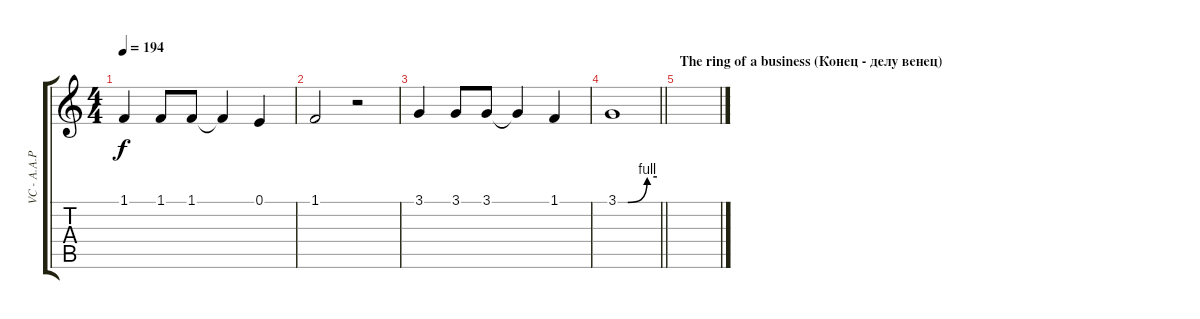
\track ("VC - A.A.Pavlyuchenkoff" "VC - A.A.P") {instrument harmonica}
\staff {score tabs}
\tuning (E4 B3 G3 D3 A2 E2) {hide}
\ts (4 4)
\tempo 194
\clef g2
\ks c
1.1.4{dy f} 1.1.8 1.1.8 1.1{t}.4 0.1.4 |
1.1.2 r.2 |
3.1.4 3.1.8 3.1.8 3.1{t}.4 1.1.4 |
\barLineRight lightlight
3.1{be (custom 0 0 15 0 45 4 60 4)}.1 |
\section ("" "The ring of a business (Конец - делу венец)")
